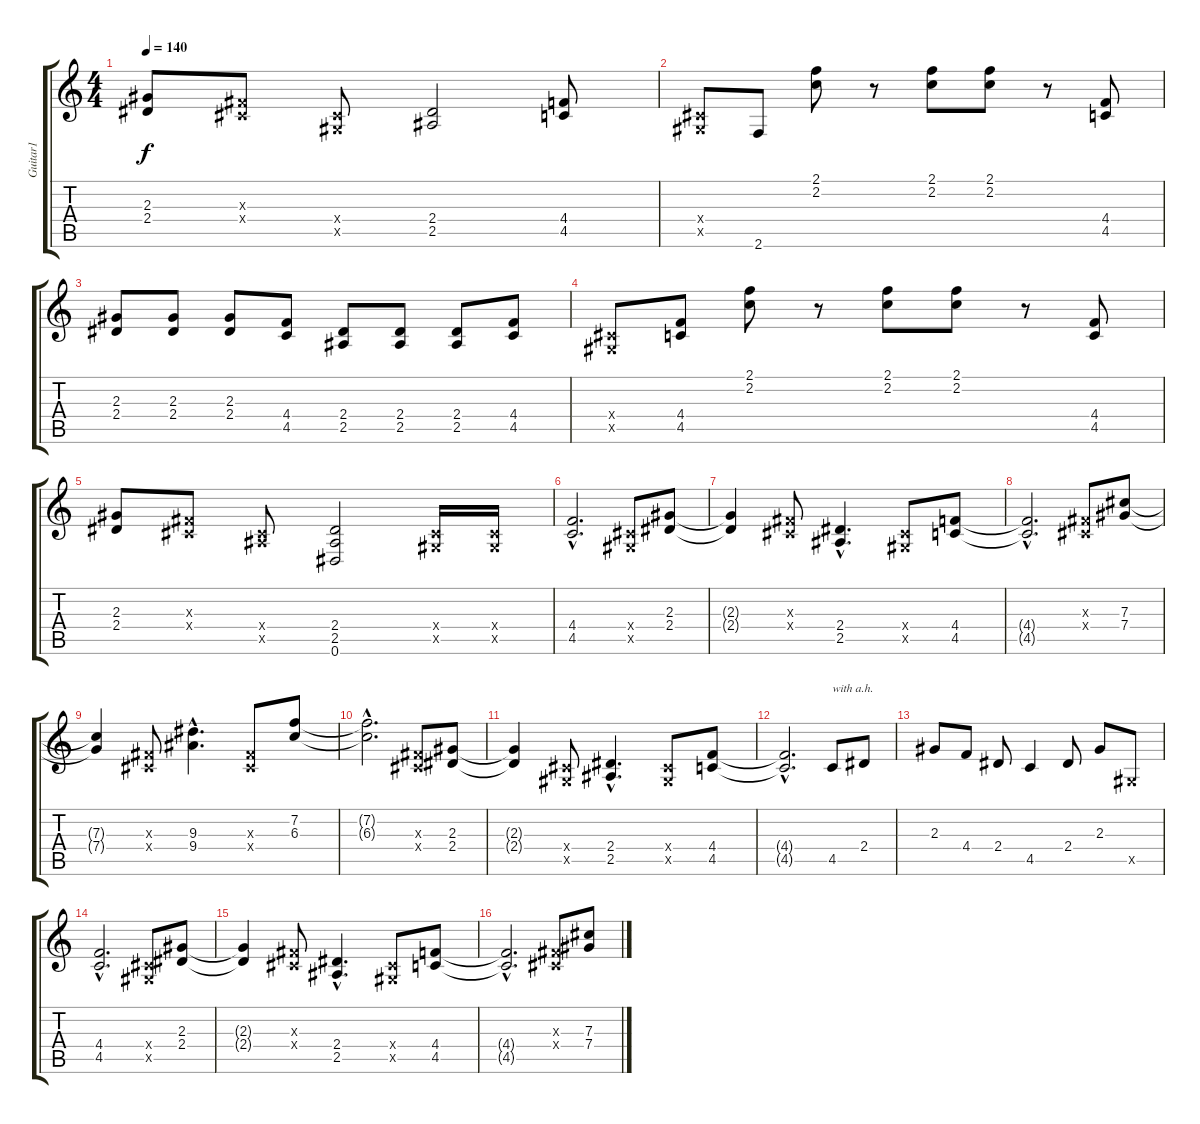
\track ("Guitar1" "Guitar1") {instrument distortionguitar}
\staff {score tabs}
\tuning (Eb4 Bb3 Gb3 Db3 Ab2 Eb2) {hide}
\ts (4 4)
\tempo 140
\clef g2
\ks c
(2.3 2.4).8{dy f} (0.3{x} 0.4{x}).8 (0.4{x} 0.5{x}).8 (2.4 2.5).2 (4.4 4.5).8 |
(0.4{x} 0.5{x}).8 2.6.8 (2.1 2.2).8 r.8 (2.1 2.2).8 (2.1 2.2).8 r.8 (4.4 4.5).8 |
(2.3 2.4).8 (2.3 2.4).8 (2.3 2.4).8 (4.4 4.5).8 (2.4 2.5).8 (2.4 2.5).8 (2.4 2.5).8 (4.4 4.5).8 |
(0.4{x} 0.5{x}).8 (4.4 4.5).8 (2.1 2.2).8 r.8 (2.1 2.2).8 (2.1 2.2).8 r.8 (4.4 4.5).8 |
(2.3 2.4).8 (0.3{x} 0.4{x}).8 (0.4{x} 2.5{x}).8 (2.4 2.5 0.6).2 (0.4{x} 0.5{x}).16 (0.4{x} 0.5{x}).16 |
(4.4{hac} 4.5{hac}).2{d} (0.4{x} 0.5{x}).8 (2.3 2.4).8 |
(2.3{t} 2.4{t}).4 (0.3{x} 0.4{x}).8 (2.4{hac} 2.5{hac}).4{d} (0.4{x} 0.5{x}).8 (4.4 4.5).8 |
(4.4{hac t} 4.5{hac t}).2{d} (0.3{x} 0.4{x}).8 (7.3 7.4).8 |
(7.3{t} 7.4{t}).4 (0.3{x} 0.4{x}).8 (9.3{hac} 9.4{hac}).4{d} (0.3{x} 0.4{x}).8 (7.2 6.3).8 |
(7.2{hac t} 6.3{hac t}).2{d} (0.3{x} 0.4{x}).8 (2.3 2.4).8 |
(2.3{t} 2.4{t}).4 (0.4{x} 0.5{x}).8 (2.4{hac} 2.5{hac}).4{d} (0.4{x} 0.5{x}).8 (4.4 4.5).8 |
(4.4{hac t} 4.5{hac t}).2{d} 4.5.8{txt "with a.h."} 2.4.8 |
2.3.8 4.4.8 2.4.8 4.5.4 2.4.8 2.3.8 0.5{x}.8 |
(4.4{hac} 4.5{hac}).2{d} (0.4{x} 0.5{x}).8 (2.3 2.4).8 |
(2.3{t} 2.4{t}).4 (0.3{x} 0.4{x}).8 (2.4{hac} 2.5{hac}).4{d} (0.4{x} 0.5{x}).8 (4.4 4.5).8 |
(4.4{hac t} 4.5{hac t}).2{d} (0.3{x} 0.4{x}).8 (7.3 7.4).8
